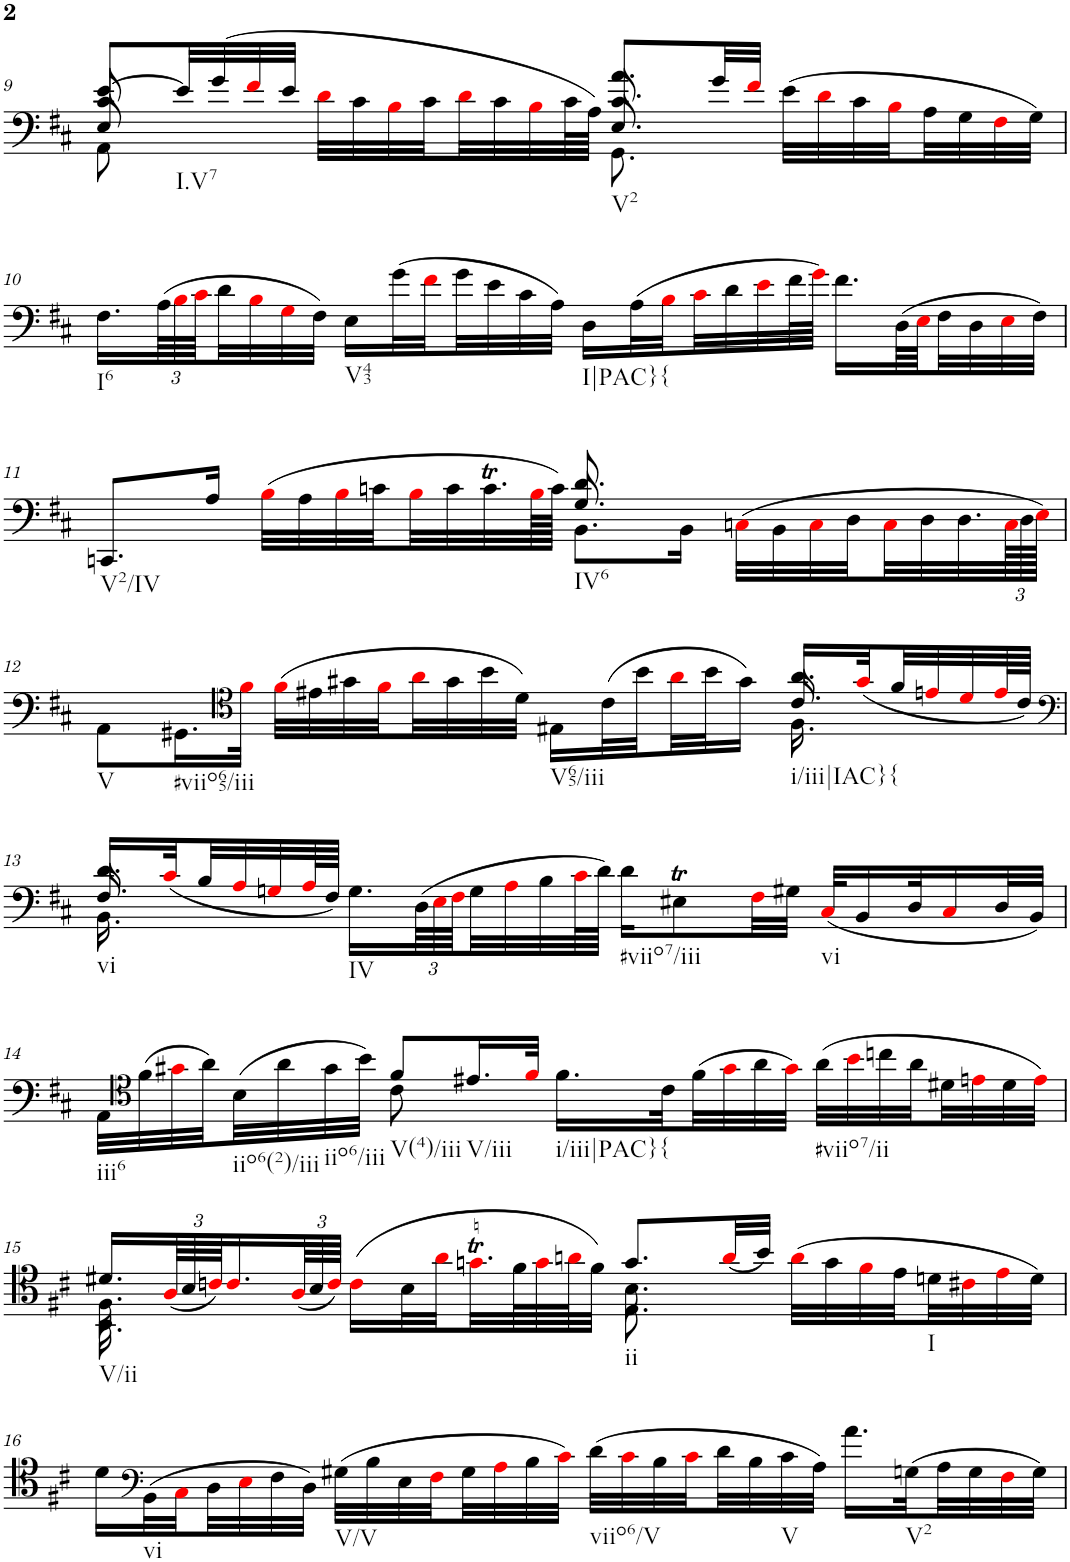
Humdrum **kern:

**kern
*part1
*staff1
*I"Piano
*I'Pno.
!!LO:PB:g=z
*clefF4
*k[f#c#]
*M4/4
*met(c)
=9
*^
*	*^
*	*	*^
[8e/L	8AA\	8c#/	8E/
!LO:TX:b:t=I.V7	!	!	!
32e/LL]	4.ryy	4.ryy	4.ryy
(32g/	.	.	.
32f#i/	.	.	.
32e/JJJ	.	.	.
32di\LLL	.	.	.
32c#\	.	.	.
32Bi\	.	.	.
32c#\	.	.	.
32di\	.	.	.
32c#\	.	.	.
32Bi\	.	.	.
64c#\L	.	.	.
64A\JJJJ)	.	.	.
!LO:TX:b:t=V2	!	!	!
8.a/L	8.GG\	8.c#/	8.E/
32g/LL	4ryy	4ryy	4ryy
32f#i/JJJ	.	.	.
(32e\LLL	.	.	.
32di\	.	.	.
32c#\	.	.	.
32Bi\	.	.	.
32A\	.	.	.
32G\	.	.	.
32F#i\	16ryy	16ryy	16ryy
32G\JJJ)	.	.	.
*v	*v	*v	*v
!!LO:LB:g=z
=10
!LO:TX:b:t=I6
16.F#\LL
*Xbrackettup
(96A\LL
96Bi\
96c#i\J
32d\
32Bi\
32Gi\
32F#\JJJ)
!LO:TX:b:t=V43
16E\LL
(32g\L
32f#i\
32g\
32e\
32c#\
32A\JJJ)
!LO:TX:b:t=I|PAC}{
16D\LL
(32A\L
32Bi\JJ
32c#i\LL
32d\
32ei\
64f#\L
64gi\JJJJ)
16.f#\LL
(64D\LL
64Ei\J
32F#\
32D\
32Ei\
32F#\JJJ)
!!LO:LB:g=z
=11
*^
*	*^
!LO:TX:b:t=V2/IV	!	!
8.CCn/L	2ryy	2ryy
16A/Jk	.	.
(32Bi\LLL	.	.
32A\	.	.
32Bi\	.	.
32cn\	.	.
32Bi\	.	.
32c\	.	.
32.cT\	.	.
128Bi\LL	.	.
128c\JJJJJ)	.	.
!LO:TX:b:t=IV6	!	!
8.BB\L	8.G/	8.d/
16BB\Jk	4ryy	4ryy
(32Cni\LLL	.	.
32BB\	.	.
32Ci\	.	.
32D\	.	.
32Ci\	.	.
32D\	.	.
32.D\	16ryy	16ryy
192Ci\LL	.	.
192D\	.	.
192Ei\JJJJJ)	.	.
!!LO:LB:g=z	!!	!!
=12	=12	=12
!LO:TX:b:t=V	!	!
8AA\L	2.ryy	2.ryy
!LO:TX:b:t=#viio65/iii	!	!
16.GG#X\L	.	.
*clefC4	*	*
32f#i\JJk	.	.
(32f#i\LLL	.	.
32e#X\	.	.
32g#X\	.	.
32f#i\	.	.
32ai\	.	.
32g#\	.	.
32b\	.	.
32d\JJJ)	.	.
!LO:TX:b:t=V65/iii	!	!
16E#X\LL	.	.
(32c#\L	.	.
32b\	.	.
32ai\	.	.
32b\J	.	.
16g#\JJ)	.	.
!LO:TX:b:t=i/iii|IAC}{	!	!
16.a/LL	16.F#\	16.c#/
(32g#i/L	8ryy	8ryy
32f#/	.	.
32eni/	.	.
32di/	.	.
64ei/L	32ryy	32ryy
64c#/JJJJ)	.	.
!!LO:LB:g=z	!!	!!
=13	=13	=13
*clefF4	*	*
!LO:TX:b:t=vi	!	!
16.d/LL	16.BB\	16.F#/
(32c#i/L	2ryy	2ryy
32B/	.	.
32Ai/	.	.
32Gni/	.	.
64Ai/L	.	.
64F#/JJJJ)	.	.
!LO:TX:b:t=IV	!	!
16.G\LL	.	.
(96D\LL	.	.
96Ei\	.	.
96F#i\J	.	.
32G\	.	.
32Ai\	.	.
32B\	.	.
64c#i\L	.	.
64d\JJJJ)	.	.
!LO:TX:b:t=#viio7/iii	!	!
16d\KL	.	.
8E#Xt\	.	.
.	4ryy	4ryy
32F#i\LL	.	.
32G#X\JJJ	.	.
!LO:TX:b:t=vi	!	!
(<32C#i/KLL	.	.
16BB/	.	.
32D/K	8ryy	8ryy
16C#i/	.	.
32D/L	.	.
32BB/JJJ)	32ryy	32ryy
!!LO:LB:g=z	!!	!!
=14	=14	=14
!LO:TX:b:t=iii6	!	!
*	*v	*v
32AA\LLL	4ryy
*clefC4	*
(32f#\	.
32g#Xi\	.
32a\)	.
!LO:TX:b:t=iio6(2)/iii	!
(32B\	.
32a\	.
!LO:TX:b:t=iio6/iii	!
32g#\	.
32b\JJJ)	.
!LO:TX:b:t=V(4)/iii	!
8f#/L	8c#\
!LO:TX:b:t=V/iii	!
16.e#X/L	2ryy
32f#i/JJk	.
!LO:TX:b:t=i/iii|PAC}	!
16.f#\LL	.
!LO:TX:b:t={	!
32c#\L	.
(32f#\	.
32g#i\	.
32a\	.
32g#i\JJJ)	.
!LO:TX:b:t=#viio7/ii	!
(32a\LLL	.
32bi\	.
32ccn\	.
32a\	.
32d#X\	8ryy
32eni\	.
32d#\	.
32ei\JJJ)	.
!!LO:LB:g=z	!!
=15	=15
*	*^
!LO:TX:b:t=V/ii	!	!
16.d#X/LL	16.BB\	16.F#\
(96Ai/LL	32ryy	32ryy
96B/	.	.
96cni/JJ)	.	.
*v	*v	*v
16.ci/
(96Ai/LL
96B/
96ci/JJJJ)
(16ci\LL
32B\L
32ai\
32.gnTi\
64f#\L
64gi\
64ani\J
32f#\JJJ)
*^
*	*^
!LO:TX:b:t=ii	!	!
8.g/L	8.E\	8.B\
(32ai/LL	4ryy	4ryy
32b/JJJ)	.	.
(32ai\LLL	.	.
32g\	.	.
32f#i\	.	.
32e\	.	.
!LO:TX:b:t=I	!	!
32dn\	.	.
32c#Xi\	.	.
32ei\	16ryy	16ryy
32d\JJJ)	.	.
*v	*v	*v
!!LO:LB:g=z
=16
16d\LL
*clefF4
!LO:TX:b:t=vi
(32BB\L
32C#i\
32D\
32Ei\
32F#\
32D\JJJ)
!LO:TX:b:t=V/V
(32G#X\LLL
32B\
32E\
32F#i\
32G#\
32Ai\
32B\
32c#i\JJJ)
!LO:TX:b:t=viio6/V
(32d\LLL
32c#i\
32B\
32c#i\
32d\
32B\
!LO:TX:b:t=V
32c#\
32A\JJJ)
16.a\LL
!LO:TX:b:t=V2
(32Gn\L
32A\
32G\
32F#i\
32G\JJJ)
=
*-
